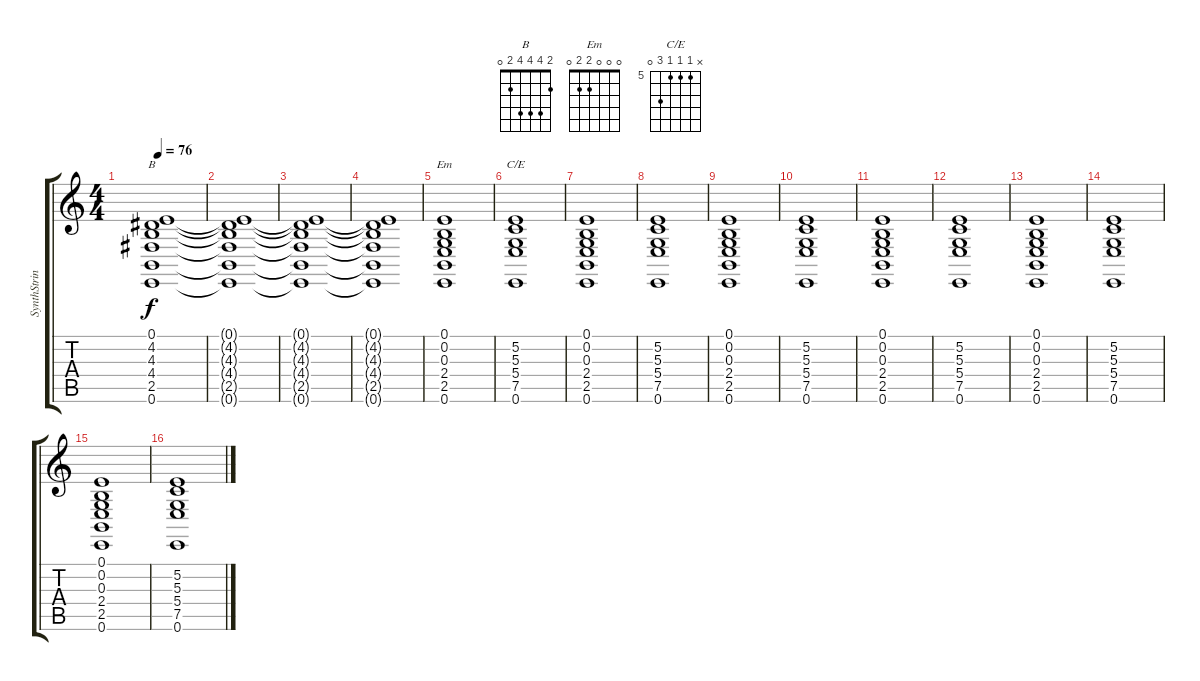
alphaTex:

\track ("SynthStrings" "SynthStrin") {instrument synthstrings1}
\staff {score tabs}
\tuning (E4 B3 G3 D3 A2 E2) {hide}
\chord ("B" 2 4 4 4 2 0)
\chord ("Em" 0 0 0 2 2 0)
\chord ("C/E" x 5 5 5 7 0) {firstfret 5}
\ts (4 4)
\tempo 76
\clef g2
\ks c
(0.1 4.2 4.3 4.4 2.5 0.6).1{ch "B" dy f} |
(0.1{t} 4.2{t} 4.3{t} 4.4{t} 2.5{t} 0.6{t}).1 |
(0.1{t} 4.2{t} 4.3{t} 4.4{t} 2.5{t} 0.6{t}).1 |
(0.1{t} 4.2{t} 4.3{t} 4.4{t} 2.5{t} 0.6{t}).1 |
(0.1 0.2 0.3 2.4 2.5 0.6).1{ch "Em"} |
(5.2 5.3 5.4 7.5 0.6).1{ch "C/E"} |
(0.1 0.2 0.3 2.4 2.5 0.6).1 |
(5.2 5.3 5.4 7.5 0.6).1 |
(0.1 0.2 0.3 2.4 2.5 0.6).1 |
(5.2 5.3 5.4 7.5 0.6).1 |
(0.1 0.2 0.3 2.4 2.5 0.6).1 |
(5.2 5.3 5.4 7.5 0.6).1 |
(0.1 0.2 0.3 2.4 2.5 0.6).1 |
(5.2 5.3 5.4 7.5 0.6).1 |
(0.1 0.2 0.3 2.4 2.5 0.6).1 |
(5.2 5.3 5.4 7.5 0.6).1
